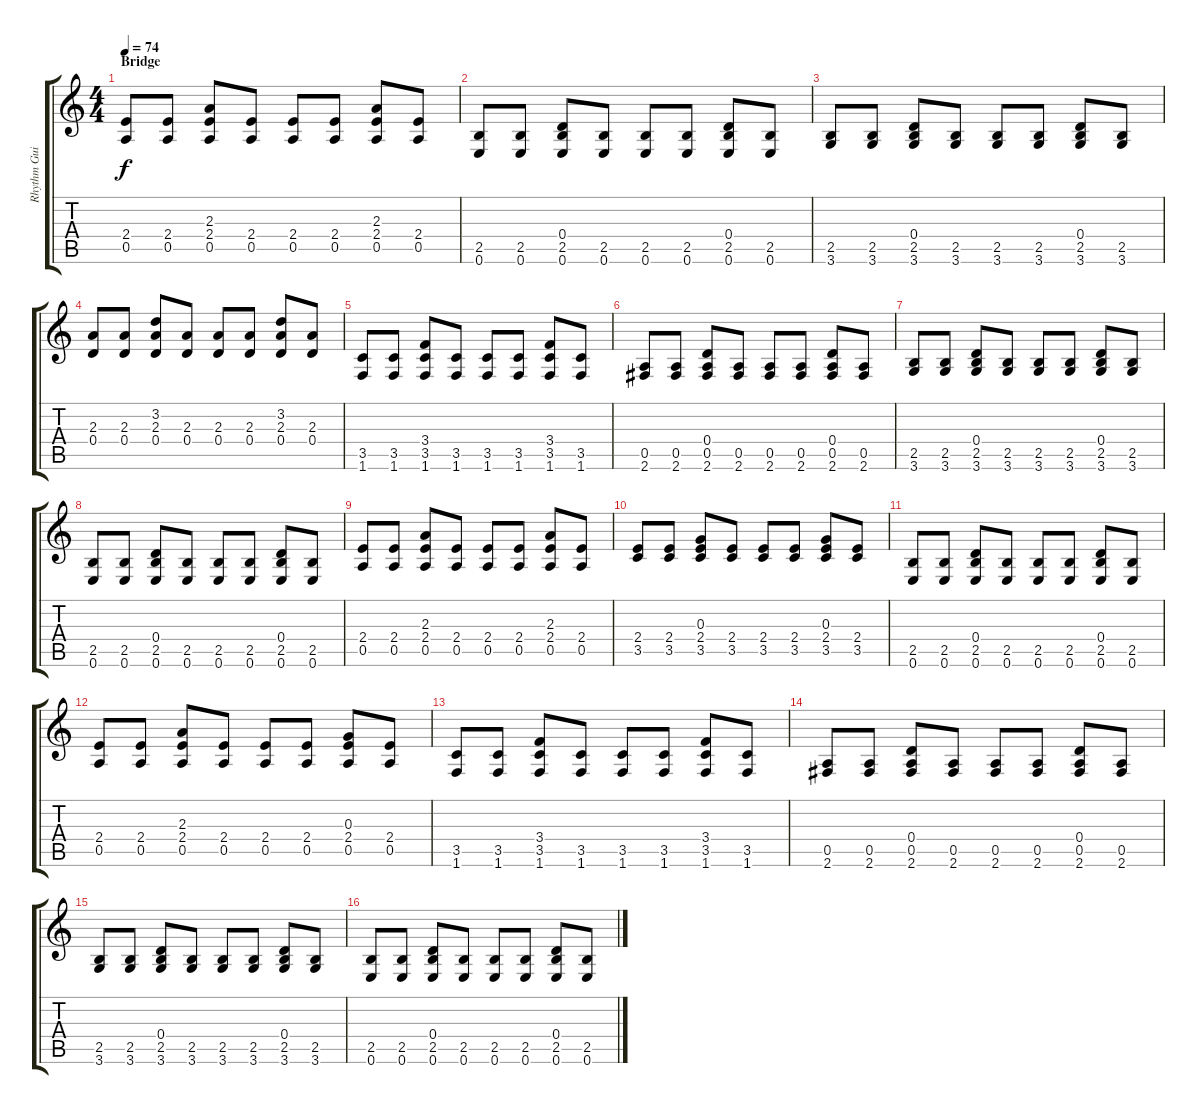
\track ("Rhythm Guitar" "Rhythm Gui") {instrument overdrivenguitar}
\staff {score tabs}
\tuning (E4 B3 G3 D3 A2 E2) {hide}
\ts (4 4)
\section ("" "Bridge")
\tempo 74
\clef g2
\ks c
(2.4 0.5).8{dy f} (2.4 0.5).8 (2.3 2.4 0.5).8 (2.4 0.5).8 (2.4 0.5).8 (2.4 0.5).8 (2.3 2.4 0.5).8 (2.4 0.5).8 |
(2.5 0.6).8 (2.5 0.6).8 (0.4 2.5 0.6).8 (2.5 0.6).8 (2.5 0.6).8 (2.5 0.6).8 (0.4 2.5 0.6).8 (2.5 0.6).8 |
(2.5 3.6).8 (2.5 3.6).8 (0.4 2.5 3.6).8 (2.5 3.6).8 (2.5 3.6).8 (2.5 3.6).8 (0.4 2.5 3.6).8 (2.5 3.6).8 |
(2.3 0.4).8 (2.3 0.4).8 (3.2 2.3 0.4).8 (2.3 0.4).8 (2.3 0.4).8 (2.3 0.4).8 (3.2 2.3 0.4).8 (2.3 0.4).8 |
(3.5 1.6).8 (3.5 1.6).8 (3.4 3.5 1.6).8 (3.5 1.6).8 (3.5 1.6).8 (3.5 1.6).8 (3.4 3.5 1.6).8 (3.5 1.6).8 |
(0.5 2.6).8 (0.5 2.6).8 (0.4 0.5 2.6).8 (0.5 2.6).8 (0.5 2.6).8 (0.5 2.6).8 (0.4 0.5 2.6).8 (0.5 2.6).8 |
(2.5 3.6).8 (2.5 3.6).8 (0.4 2.5 3.6).8 (2.5 3.6).8 (2.5 3.6).8 (2.5 3.6).8 (0.4 2.5 3.6).8 (2.5 3.6).8 |
(2.5 0.6).8 (2.5 0.6).8 (0.4 2.5 0.6).8 (2.5 0.6).8 (2.5 0.6).8 (2.5 0.6).8 (0.4 2.5 0.6).8 (2.5 0.6).8 |
(2.4 0.5).8 (2.4 0.5).8 (2.3 2.4 0.5).8 (2.4 0.5).8 (2.4 0.5).8 (2.4 0.5).8 (2.3 2.4 0.5).8 (2.4 0.5).8 |
(2.4 3.5).8 (2.4 3.5).8 (0.3 2.4 3.5).8 (2.4 3.5).8 (2.4 3.5).8 (2.4 3.5).8 (0.3 2.4 3.5).8 (2.4 3.5).8 |
(2.5 0.6).8 (2.5 0.6).8 (0.4 2.5 0.6).8 (2.5 0.6).8 (2.5 0.6).8 (2.5 0.6).8 (0.4 2.5 0.6).8 (2.5 0.6).8 |
(2.4 0.5).8 (2.4 0.5).8 (2.3 2.4 0.5).8 (2.4 0.5).8 (2.4 0.5).8 (2.4 0.5).8 (0.3 2.4 0.5).8 (2.4 0.5).8 |
(3.5 1.6).8 (3.5 1.6).8 (3.4 3.5 1.6).8 (3.5 1.6).8 (3.5 1.6).8 (3.5 1.6).8 (3.4 3.5 1.6).8 (3.5 1.6).8 |
(0.5 2.6).8 (0.5 2.6).8 (0.4 0.5 2.6).8 (0.5 2.6).8 (0.5 2.6).8 (0.5 2.6).8 (0.4 0.5 2.6).8 (0.5 2.6).8 |
(2.5 3.6).8 (2.5 3.6).8 (0.4 2.5 3.6).8 (2.5 3.6).8 (2.5 3.6).8 (2.5 3.6).8 (0.4 2.5 3.6).8 (2.5 3.6).8 |
(2.5 0.6).8 (2.5 0.6).8 (0.4 2.5 0.6).8 (2.5 0.6).8 (2.5 0.6).8 (2.5 0.6).8 (0.4 2.5 0.6).8 (2.5 0.6).8
